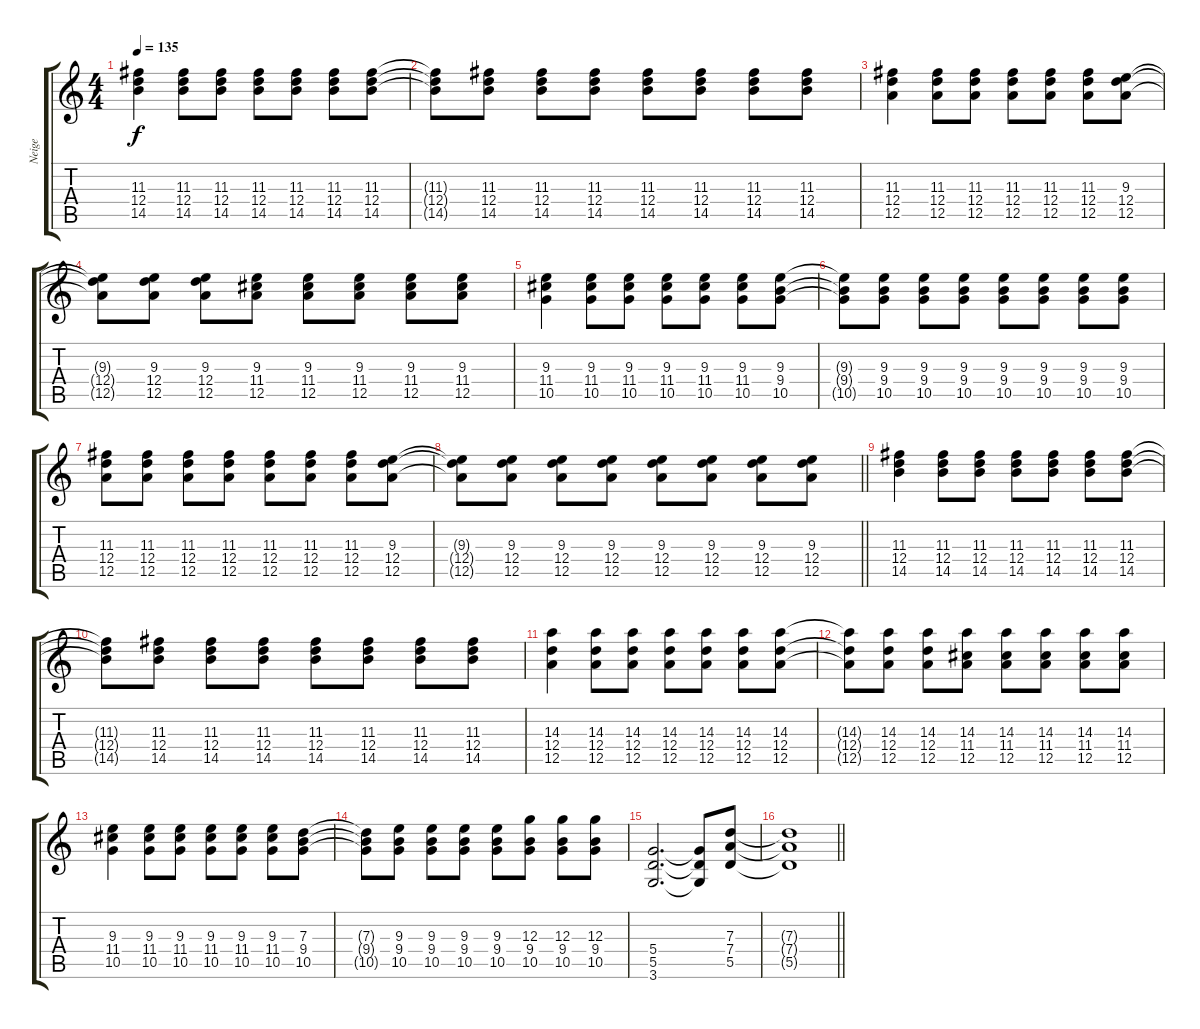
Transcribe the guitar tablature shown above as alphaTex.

\track ("Neige" "Neige") {instrument distortionguitar}
\staff {score tabs}
\tuning (E4 B3 G3 D3 A2 E2) {hide}
\ts (4 4)
\tempo 135
\clef g2
\ks c
(11.3 12.4 14.5).4{dy f} (11.3 12.4 14.5).8 (11.3 12.4 14.5).8 (11.3 12.4 14.5).8 (11.3 12.4 14.5).8 (11.3 12.4 14.5).8 (11.3 12.4 14.5).8 |
(11.3{t} 12.4{t} 14.5{t}).8 (11.3 12.4 14.5).8 (11.3 12.4 14.5).8 (11.3 12.4 14.5).8 (11.3 12.4 14.5).8 (11.3 12.4 14.5).8 (11.3 12.4 14.5).8 (11.3 12.4 14.5).8 |
(11.3 12.4 12.5).4 (11.3 12.4 12.5).8 (11.3 12.4 12.5).8 (11.3 12.4 12.5).8 (11.3 12.4 12.5).8 (11.3 12.4 12.5).8 (9.3 12.4 12.5).8 |
(9.3{t} 12.4{t} 12.5{t}).8 (9.3 12.4 12.5).8 (9.3 12.4 12.5).8 (9.3 11.4 12.5).8 (9.3 11.4 12.5).8 (9.3 11.4 12.5).8 (9.3 11.4 12.5).8 (9.3 11.4 12.5).8 |
(9.3 11.4 10.5).4 (9.3 11.4 10.5).8 (9.3 11.4 10.5).8 (9.3 11.4 10.5).8 (9.3 11.4 10.5).8 (9.3 11.4 10.5).8 (9.3 9.4 10.5).8 |
(9.3{t} 9.4{t} 10.5{t}).8 (9.3 9.4 10.5).8 (9.3 9.4 10.5).8 (9.3 9.4 10.5).8 (9.3 9.4 10.5).8 (9.3 9.4 10.5).8 (9.3 9.4 10.5).8 (9.3 9.4 10.5).8 |
(11.3 12.4 12.5).8 (11.3 12.4 12.5).8 (11.3 12.4 12.5).8 (11.3 12.4 12.5).8 (11.3 12.4 12.5).8 (11.3 12.4 12.5).8 (11.3 12.4 12.5).8 (9.3 12.4 12.5).8 |
\barLineRight lightlight
(9.3{t} 12.4{t} 12.5{t}).8 (9.3 12.4 12.5).8 (9.3 12.4 12.5).8 (9.3 12.4 12.5).8 (9.3 12.4 12.5).8 (9.3 12.4 12.5).8 (9.3 12.4 12.5).8 (9.3 12.4 12.5).8 |
(11.3 12.4 14.5).4{instrument distortionguitar} (11.3 12.4 14.5).8 (11.3 12.4 14.5).8 (11.3 12.4 14.5).8 (11.3 12.4 14.5).8 (11.3 12.4 14.5).8 (11.3 12.4 14.5).8 |
(11.3{t} 12.4{t} 14.5{t}).8 (11.3 12.4 14.5).8 (11.3 12.4 14.5).8 (11.3 12.4 14.5).8 (11.3 12.4 14.5).8 (11.3 12.4 14.5).8 (11.3 12.4 14.5).8 (11.3 12.4 14.5).8 |
(14.3 12.4 12.5).4 (14.3 12.4 12.5).8 (14.3 12.4 12.5).8 (14.3 12.4 12.5).8 (14.3 12.4 12.5).8 (14.3 12.4 12.5).8 (14.3 12.4 12.5).8 |
(14.3{t} 12.4{t} 12.5{t}).8 (14.3 12.4 12.5).8 (14.3 12.4 12.5).8 (14.3 11.4 12.5).8 (14.3 11.4 12.5).8 (14.3 11.4 12.5).8 (14.3 11.4 12.5).8 (14.3 11.4 12.5).8 |
(9.3 11.4 10.5).4 (9.3 11.4 10.5).8 (9.3 11.4 10.5).8 (9.3 11.4 10.5).8 (9.3 11.4 10.5).8 (9.3 11.4 10.5).8 (7.3 9.4 10.5).8 |
(7.3{t} 9.4{t} 10.5{t}).8 (9.3 9.4 10.5).8 (9.3 9.4 10.5).8 (9.3 9.4 10.5).8 (9.3 9.4 10.5).8 (12.3 9.4 10.5).8 (12.3 9.4 10.5).8 (12.3 9.4 10.5).8 |
(5.4 5.5 3.6).2{d} (5.4{t} 5.5{t} 3.6{t}).8 (7.3 7.4 5.5).8 |
\barLineRight lightlight
(7.3{t} 7.4{t} 5.5{t}).1
